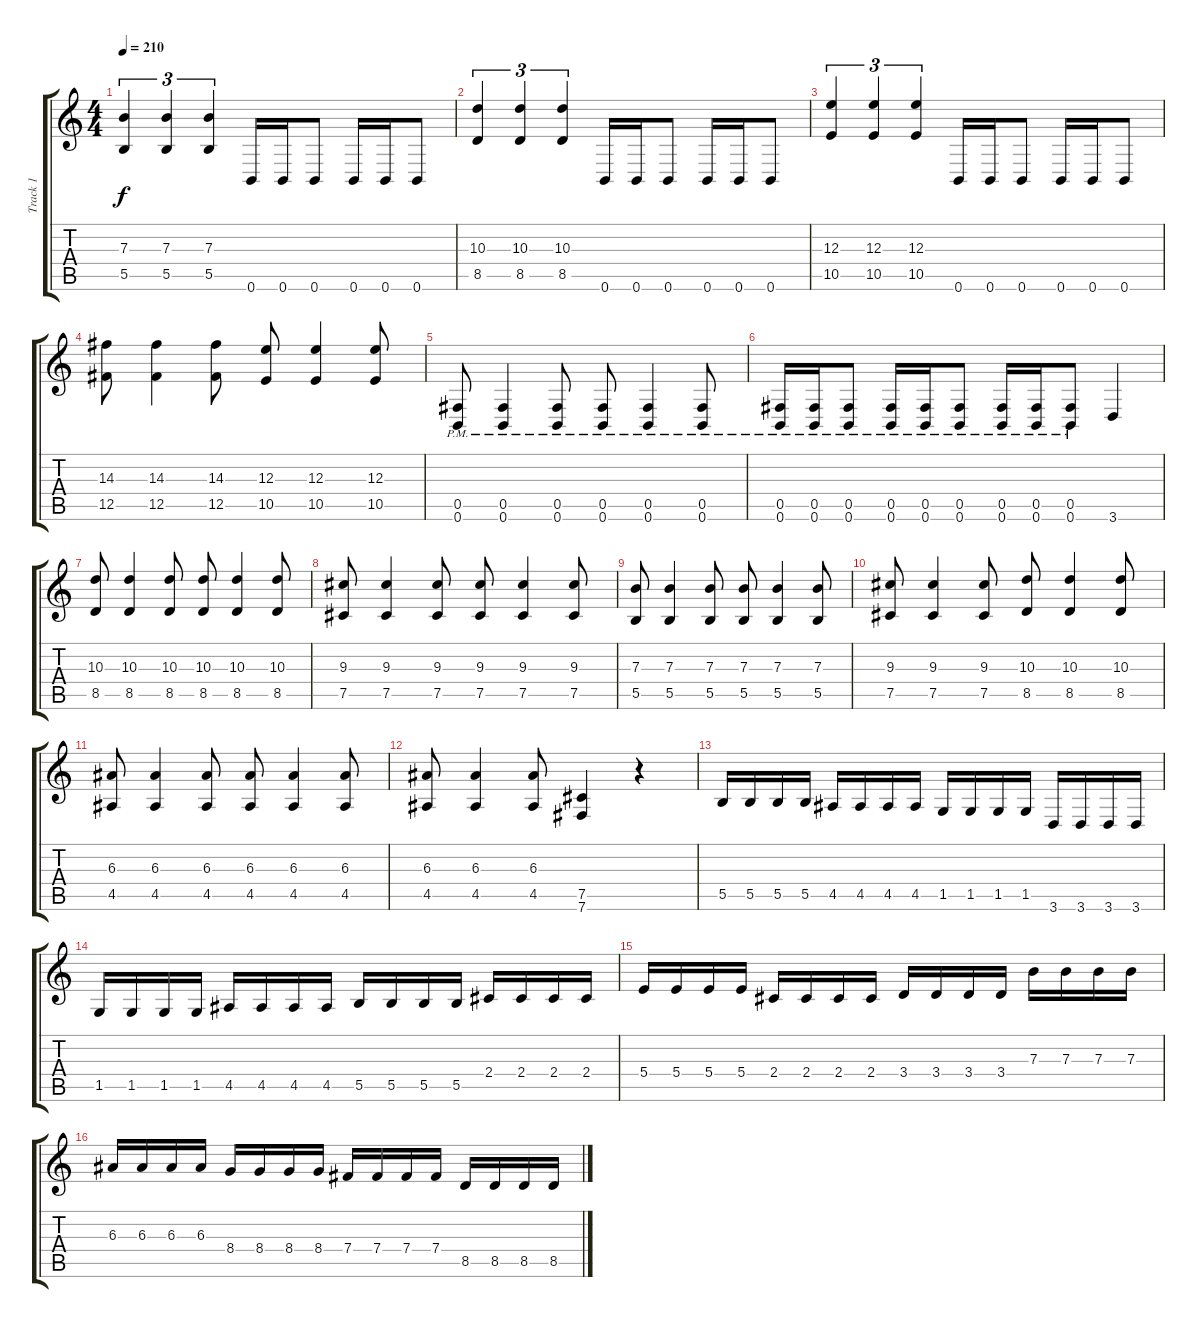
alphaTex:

\track ("Track 1" "Track 1") {instrument distortionguitar}
\staff {score tabs}
\tuning (Db4 Ab3 E3 B2 Gb2 B1) {hide}
\ts (4 4)
\tempo 210
\clef g2
\ks c
(7.3 5.5).4{tu (3 2) dy f} (7.3 5.5).4{tu (3 2)} (7.3 5.5).4{tu (3 2)} 0.6.16 0.6.16 0.6.8 0.6.16 0.6.16 0.6.8 |
(10.3 8.5).4{tu (3 2)} (10.3 8.5).4{tu (3 2)} (10.3 8.5).4{tu (3 2)} 0.6.16 0.6.16 0.6.8 0.6.16 0.6.16 0.6.8 |
(12.3 10.5).4{tu (3 2)} (12.3 10.5).4{tu (3 2)} (12.3 10.5).4{tu (3 2)} 0.6.16 0.6.16 0.6.8 0.6.16 0.6.16 0.6.8 |
(14.3 12.5).8 (14.3 12.5).4 (14.3 12.5).8 (12.3 10.5).8 (12.3 10.5).4 (12.3 10.5).8 |
(0.5{pm} 0.6{pm}).8 (0.5{pm} 0.6{pm}).4 (0.5{pm} 0.6{pm}).8 (0.5{pm} 0.6{pm}).8 (0.5{pm} 0.6{pm}).4 (0.5{pm} 0.6{pm}).8 |
(0.5{pm} 0.6{pm}).16 (0.5{pm} 0.6{pm}).16 (0.5{pm} 0.6{pm}).8 (0.5{pm} 0.6{pm}).16 (0.5{pm} 0.6{pm}).16 (0.5{pm} 0.6{pm}).8 (0.5{pm} 0.6{pm}).16 (0.5{pm} 0.6{pm}).16 (0.5{pm} 0.6{pm}).8 3.6.4 |
(10.3 8.5).8 (10.3 8.5).4 (10.3 8.5).8 (10.3 8.5).8 (10.3 8.5).4 (10.3 8.5).8 |
(9.3 7.5).8 (9.3 7.5).4 (9.3 7.5).8 (9.3 7.5).8 (9.3 7.5).4 (9.3 7.5).8 |
(7.3 5.5).8 (7.3 5.5).4 (7.3 5.5).8 (7.3 5.5).8 (7.3 5.5).4 (7.3 5.5).8 |
(9.3 7.5).8 (9.3 7.5).4 (9.3 7.5).8 (10.3 8.5).8 (10.3 8.5).4 (10.3 8.5).8 |
(6.3 4.5).8 (6.3 4.5).4 (6.3 4.5).8 (6.3 4.5).8 (6.3 4.5).4 (6.3 4.5).8 |
(6.3 4.5).8 (6.3 4.5).4 (6.3 4.5).8 (7.5 7.6).4 r.4 |
5.5.16 5.5.16 5.5.16 5.5.16 4.5.16 4.5.16 4.5.16 4.5.16 1.5.16 1.5.16 1.5.16 1.5.16 3.6.16 3.6.16 3.6.16 3.6.16 |
1.5.16 1.5.16 1.5.16 1.5.16 4.5.16 4.5.16 4.5.16 4.5.16 5.5.16 5.5.16 5.5.16 5.5.16 2.4.16 2.4.16 2.4.16 2.4.16 |
5.4.16 5.4.16 5.4.16 5.4.16 2.4.16 2.4.16 2.4.16 2.4.16 3.4.16 3.4.16 3.4.16 3.4.16 7.3.16 7.3.16 7.3.16 7.3.16 |
6.3.16 6.3.16 6.3.16 6.3.16 8.4.16 8.4.16 8.4.16 8.4.16 7.4.16 7.4.16 7.4.16 7.4.16 8.5.16 8.5.16 8.5.16 8.5.16
